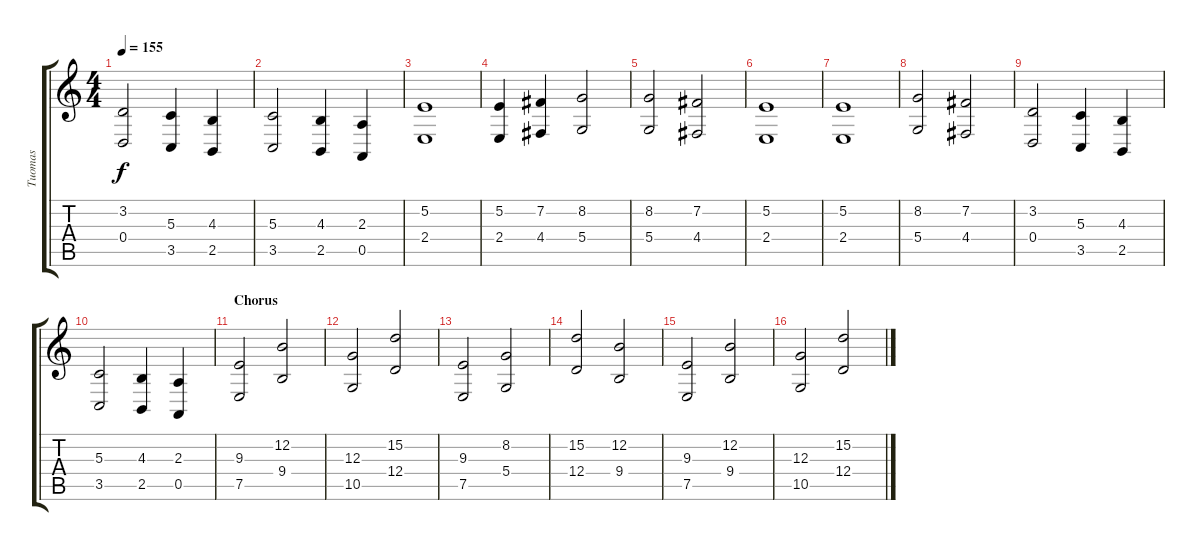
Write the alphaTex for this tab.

\track ("Tuomas" "Tuomas") {instrument choiraahs}
\staff {score tabs}
\tuning (E4 B3 G3 D3 A2 E2) {hide}
\ts (4 4)
\tempo 155
\clef g2
\ks c
(3.2 0.4).2{dy f} (5.3 3.5).4 (4.3 2.5).4 |
(5.3 3.5).2 (4.3 2.5).4 (2.3 0.5).4 |
(5.2 2.4).1 |
(5.2 2.4).4 (7.2 4.4).4 (8.2 5.4).2 |
(8.2 5.4).2 (7.2 4.4).2 |
(5.2 2.4).1 |
(5.2 2.4).1 |
(8.2 5.4).2 (7.2 4.4).2 |
(3.2 0.4).2 (5.3 3.5).4 (4.3 2.5).4 |
(5.3 3.5).2 (4.3 2.5).4 (2.3 0.5).4 |
\section ("" "Chorus")
(9.3 7.5).2 (12.2 9.4).2 |
(12.3 10.5).2 (15.2 12.4).2 |
(9.3 7.5).2 (8.2 5.4).2 |
(15.2 12.4).2 (12.2 9.4).2 |
(9.3 7.5).2 (12.2 9.4).2 |
(12.3 10.5).2 (15.2 12.4).2
